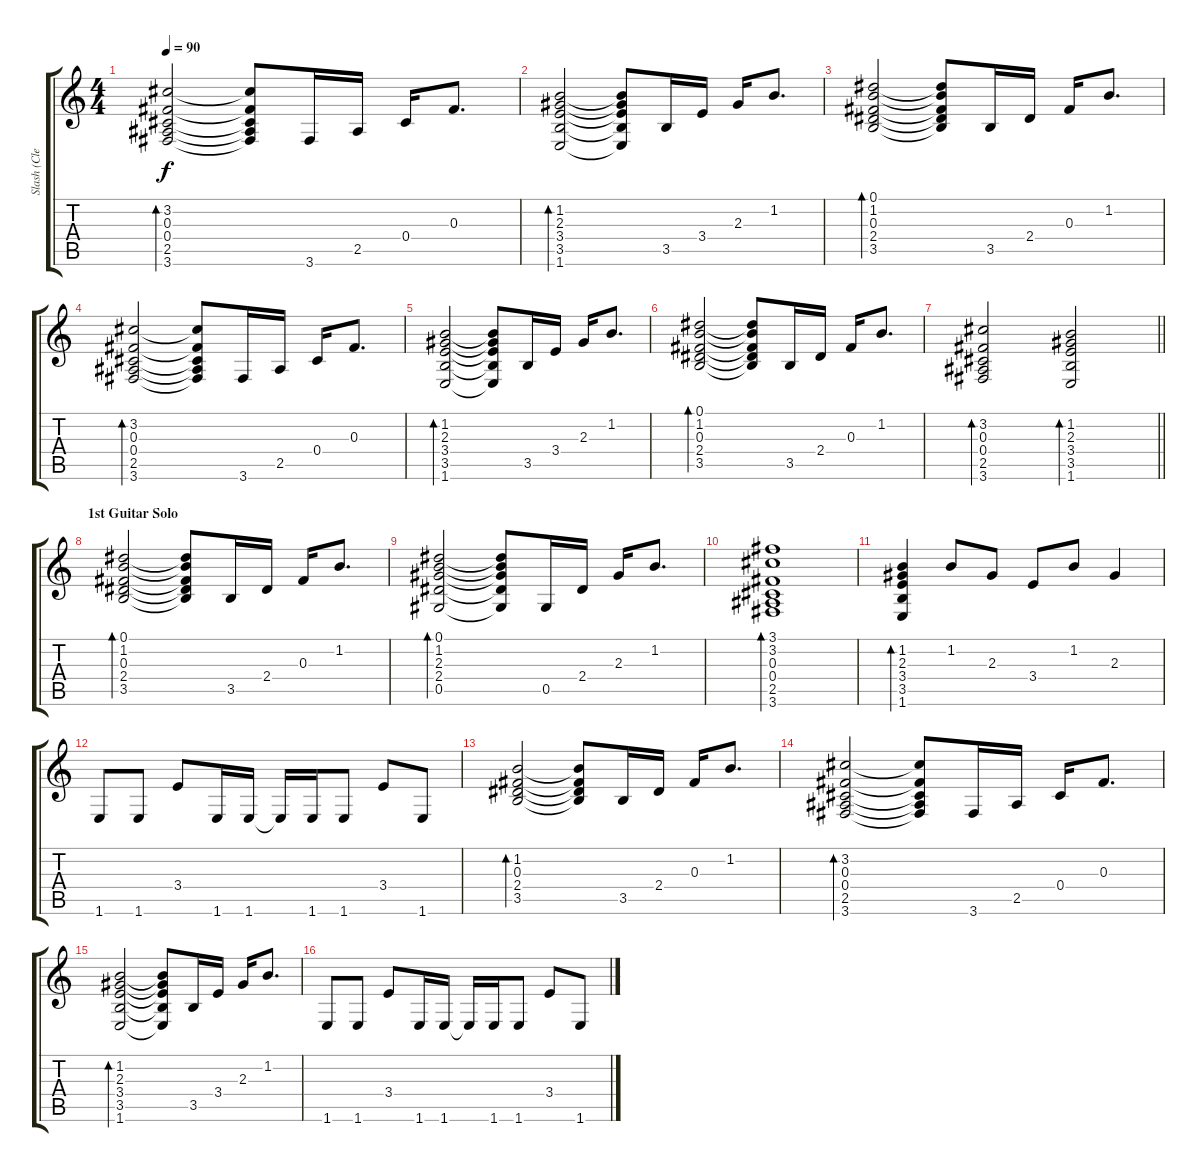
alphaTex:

\track ("Slash (Clean Guitar)" "Slash (Cle") {instrument electricguitarclean}
\staff {score tabs}
\tuning (Eb4 Bb3 Gb3 Db3 Ab2 Eb2) {hide}
\ts (4 4)
\tempo 90
\clef g2
\ks c
(3.2 0.3 0.4 2.5 3.6).2{bd 120 dy f} (3.2{t} 0.3{t} 0.4{t} 2.5{t} 3.6{t}).8 3.6.16 2.5.16 0.4.16 0.3.8{d} |
(1.2 2.3 3.4 3.5 1.6).2{bd 120} (1.2{t} 2.3{t} 3.4{t} 3.5{t} 1.6{t}).8 3.5.16 3.4.16 2.3.16 1.2.8{d} |
(0.1 1.2 0.3 2.4 3.5).2{bd 120} (0.1{t} 1.2{t} 0.3{t} 2.4{t} 3.5{t}).8 3.5.16 2.4.16 0.3.16 1.2.8{d} |
(3.2 0.3 0.4 2.5 3.6).2{bd 120} (3.2{t} 0.3{t} 0.4{t} 2.5{t} 3.6{t}).8 3.6.16 2.5.16 0.4.16 0.3.8{d} |
(1.2 2.3 3.4 3.5 1.6).2{bd 120} (1.2{t} 2.3{t} 3.4{t} 3.5{t} 1.6{t}).8 3.5.16 3.4.16 2.3.16 1.2.8{d} |
(0.1 1.2 0.3 2.4 3.5).2{bd 120} (0.1{t} 1.2{t} 0.3{t} 2.4{t} 3.5{t}).8 3.5.16 2.4.16 0.3.16 1.2.8{d} |
\barLineRight lightlight
(3.2 0.3 0.4 2.5 3.6).2{bd 120} (1.2 2.3 3.4 3.5 1.6).2{bd 120} |
\section ("" "1st Guitar Solo")
(0.1 1.2 0.3 2.4 3.5).2{bd 120} (0.1{t} 1.2{t} 0.3{t} 2.4{t} 3.5{t}).8 3.5.16 2.4.16 0.3.16 1.2.8{d} |
(0.1 1.2 2.3 2.4 0.5).2{bd 120} (0.1{t} 1.2{t} 2.3{t} 2.4{t} 0.5{t}).8 0.5.16 2.4.16 2.3.16 1.2.8{d} |
(3.1 3.2 0.3 0.4 2.5 3.6).1{bd 120} |
(1.2 2.3 3.4 3.5 1.6).4{bd 120} 1.2.8 2.3.8 3.4.8 1.2.8 2.3.4 |
1.6.8 1.6.8 3.4.8 1.6.16 1.6.16 1.6{t}.16 1.6.16 1.6.8 3.4.8 1.6.8 |
(1.2 0.3 2.4 3.5).2{bd 120} (1.2{t} 0.3{t} 2.4{t} 3.5{t}).8 3.5.16 2.4.16 0.3.16 1.2.8{d} |
(3.2 0.3 0.4 2.5 3.6).2{bd 120} (3.2{t} 0.3{t} 0.4{t} 2.5{t} 3.6{t}).8 3.6.16 2.5.16 0.4.16 0.3.8{d} |
(1.2 2.3 3.4 3.5 1.6).2{bd 120} (1.2{t} 2.3{t} 3.4{t} 3.5{t} 1.6{t}).8 3.5.16 3.4.16 2.3.16 1.2.8{d} |
1.6.8 1.6.8 3.4.8 1.6.16 1.6.16 1.6{t}.16 1.6.16 1.6.8 3.4.8 1.6.8
